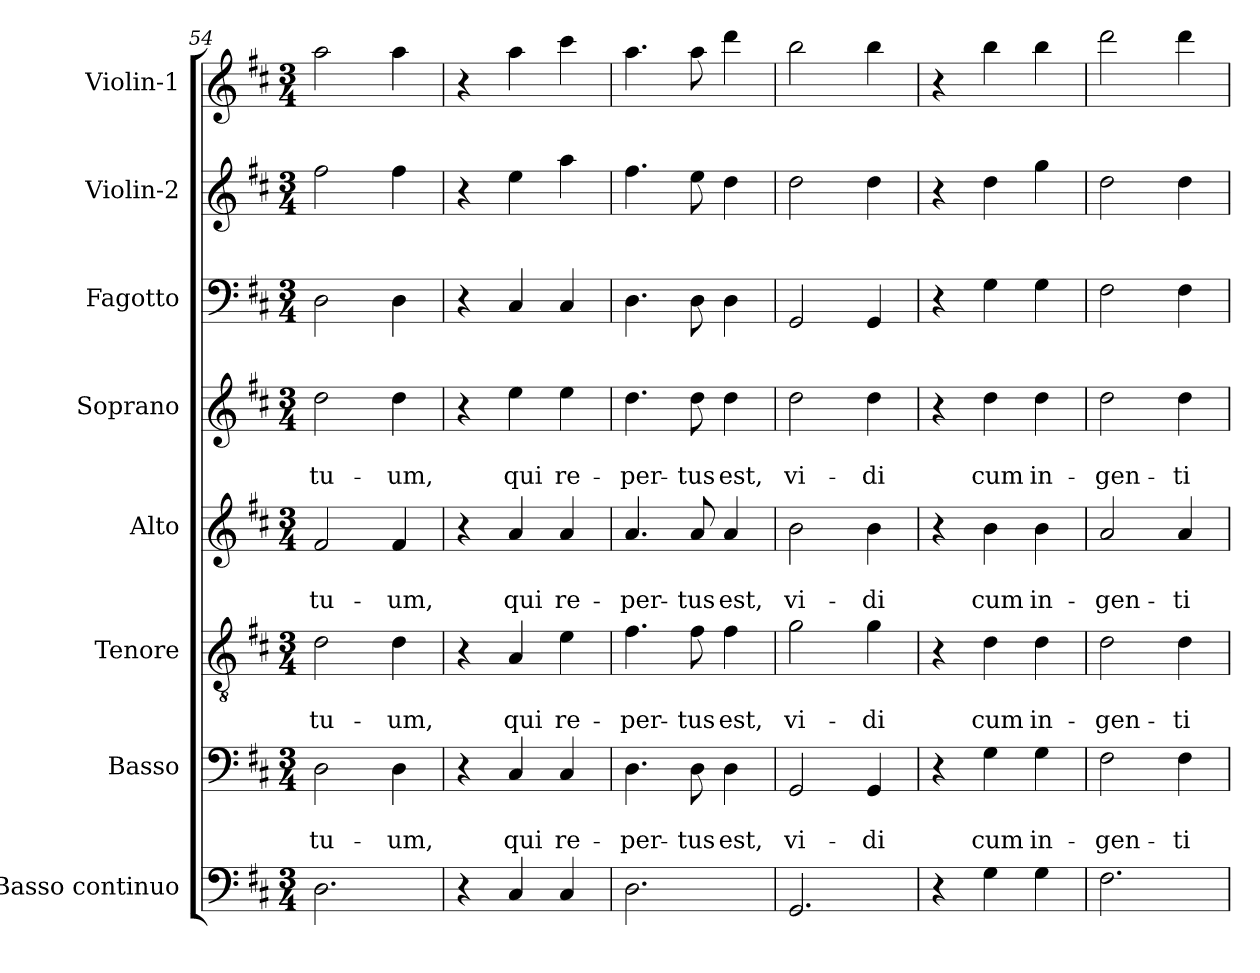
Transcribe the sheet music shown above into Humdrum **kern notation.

**kern	**kern	**text	**text	**kern	**text	**text	**kern	**text	**text	**kern	**text	**text	**kern	**kern	**kern
*part8	*part7	*part7	*part7	*part6	*part6	*part6	*part5	*part5	*part5	*part4	*part4	*part4	*part3	*part2	*part1
*staff8	*staff7	*staff7	*staff7	*staff6	*staff6	*staff6	*staff5	*staff5	*staff5	*staff4	*staff4	*staff4	*staff3	*staff2	*staff1
*I"Basso continuo	*I"Basso	*	*	*I"Tenore	*	*	*I"Alto	*	*	*I"Soprano	*	*	*I"Fagotto	*I"Violin-2	*I"Violin-1
*I'BC	*I'B	*	*	*I'T	*	*	*I'A	*	*	*I'S	*	*	*I'Fg	*I'V2	*I'V1
*clefF4	*clefF4	*	*	*clefGv2	*	*	*clefG2	*	*	*clefG2	*	*	*clefF4	*clefG2	*clefG2
*k[f#c#]	*k[f#c#]	*	*	*k[f#c#]	*	*	*k[f#c#]	*	*	*k[f#c#]	*	*	*k[f#c#]	*k[f#c#]	*k[f#c#]
*D:	*D:	*	*	*D:	*	*	*D:	*	*	*D:	*	*	*D:	*D:	*D:
*M3/4	*M3/4	*	*	*M3/4	*	*	*M3/4	*	*	*M3/4	*	*	*M3/4	*M3/4	*M3/4
=54	=54	=54	=54	=54	=54	=54	=54	=54	=54	=54	=54	=54	=54	=54	=54
!	!	!	!LO:LY:b	!	!	!LO:LY:b	!	!	!LO:LY:b	!	!	!LO:LY:b	!	!	!
2.D\	2D\	.	tu-	2d\	.	tu-	2f#/	.	tu-	2dd\	.	tu-	2D\	2ff#\	2aa\
!	!	!	!LO:LY:b	!	!	!LO:LY:b	!	!	!LO:LY:b	!	!	!LO:LY:b	!	!	!
.	4D\	.	-um,	4d\	.	-um,	4f#/	.	-um,	4dd\	.	-um,	4D\	4ff#\	4aa\
=55	=55	=55	=55	=55	=55	=55	=55	=55	=55	=55	=55	=55	=55	=55	=55
4r	4r	.	.	4r	.	.	4r	.	.	4r	.	.	4r	4r	4r
!	!	!	!LO:LY:b	!	!	!LO:LY:b	!	!	!LO:LY:b	!	!	!LO:LY:b	!	!	!
4C#/	4C#/	.	qui	4A/	.	qui	4a/	.	qui	4ee\	.	qui	4C#/	4ee\	4aa\
!	!	!	!LO:LY:b	!	!	!LO:LY:b	!	!	!LO:LY:b	!	!	!LO:LY:b	!	!	!
4C#/	4C#/	.	re-	4e\	.	re-	4a/	.	re-	4ee\	.	re-	4C#/	4aa\	4ccc#\
!!LO:PB:g=z
=56	=56	=56	=56	=56	=56	=56	=56	=56	=56	=56	=56	=56	=56	=56	=56
!	!	!	!LO:LY:b	!	!	!LO:LY:b	!	!	!LO:LY:b	!	!	!LO:LY:b	!	!	!
2.D\	4.D\	.	-per-	4.f#\	.	-per-	4.a/	.	-per-	4.dd\	.	-per-	4.D\	4.ff#\	4.aa\
!	!	!	!LO:LY:b	!	!	!LO:LY:b	!	!	!LO:LY:b	!	!	!LO:LY:b	!	!	!
.	8D\	.	-tus	8f#\	.	-tus	8a/	.	-tus	8dd\	.	-tus	8D\	8ee\	8aa\
!	!	!	!LO:LY:b	!	!	!LO:LY:b	!	!	!LO:LY:b	!	!	!LO:LY:b	!	!	!
.	4D\	.	est,	4f#\	.	est,	4a/	.	est,	4dd\	.	est,	4D\	4dd\	4ddd\
=57	=57	=57	=57	=57	=57	=57	=57	=57	=57	=57	=57	=57	=57	=57	=57
!	!	!	!LO:LY:b	!	!	!LO:LY:b	!	!	!LO:LY:b	!	!	!LO:LY:b	!	!	!
2.GG/	2GG/	.	vi-	2g\	.	vi-	2b\	.	vi-	2dd\	.	vi-	2GG/	2dd\	2bb\
!	!	!	!LO:LY:b	!	!	!LO:LY:b	!	!	!LO:LY:b	!	!	!LO:LY:b	!	!	!
.	4GG/	.	-di	4g\	.	-di	4b\	.	-di	4dd\	.	-di	4GG/	4dd\	4bb\
=58	=58	=58	=58	=58	=58	=58	=58	=58	=58	=58	=58	=58	=58	=58	=58
4r	4r	.	.	4r	.	.	4r	.	.	4r	.	.	4r	4r	4r
!	!	!	!LO:LY:b	!	!	!LO:LY:b	!	!	!LO:LY:b	!	!	!LO:LY:b	!	!	!
4G\	4G\	.	cum	4d\	.	cum	4b\	.	cum	4dd\	.	cum	4G\	4dd\	4bb\
!	!	!	!LO:LY:b	!	!	!LO:LY:b	!	!	!LO:LY:b	!	!	!LO:LY:b	!	!	!
4G\	4G\	.	in-	4d\	.	in-	4b\	.	in-	4dd\	.	in-	4G\	4gg\	4bb\
=59	=59	=59	=59	=59	=59	=59	=59	=59	=59	=59	=59	=59	=59	=59	=59
!	!	!	!LO:LY:b	!	!	!LO:LY:b	!	!	!LO:LY:b	!	!	!LO:LY:b	!	!	!
2.F#\	2F#\	.	-gen-	2d\	.	-gen-	2a/	.	-gen-	2dd\	.	-gen-	2F#\	2dd\	2ddd\
!	!	!	!LO:LY:b	!	!	!LO:LY:b	!	!	!LO:LY:b	!	!	!LO:LY:b	!	!	!
.	4F#\	.	-ti	4d\	.	-ti	4a/	.	-ti	4dd\	.	-ti	4F#\	4dd\	4ddd\
=	=	=	=	=	=	=	=	=	=	=	=	=	=	=	=
*-	*-	*-	*-	*-	*-	*-	*-	*-	*-	*-	*-	*-	*-	*-	*-
